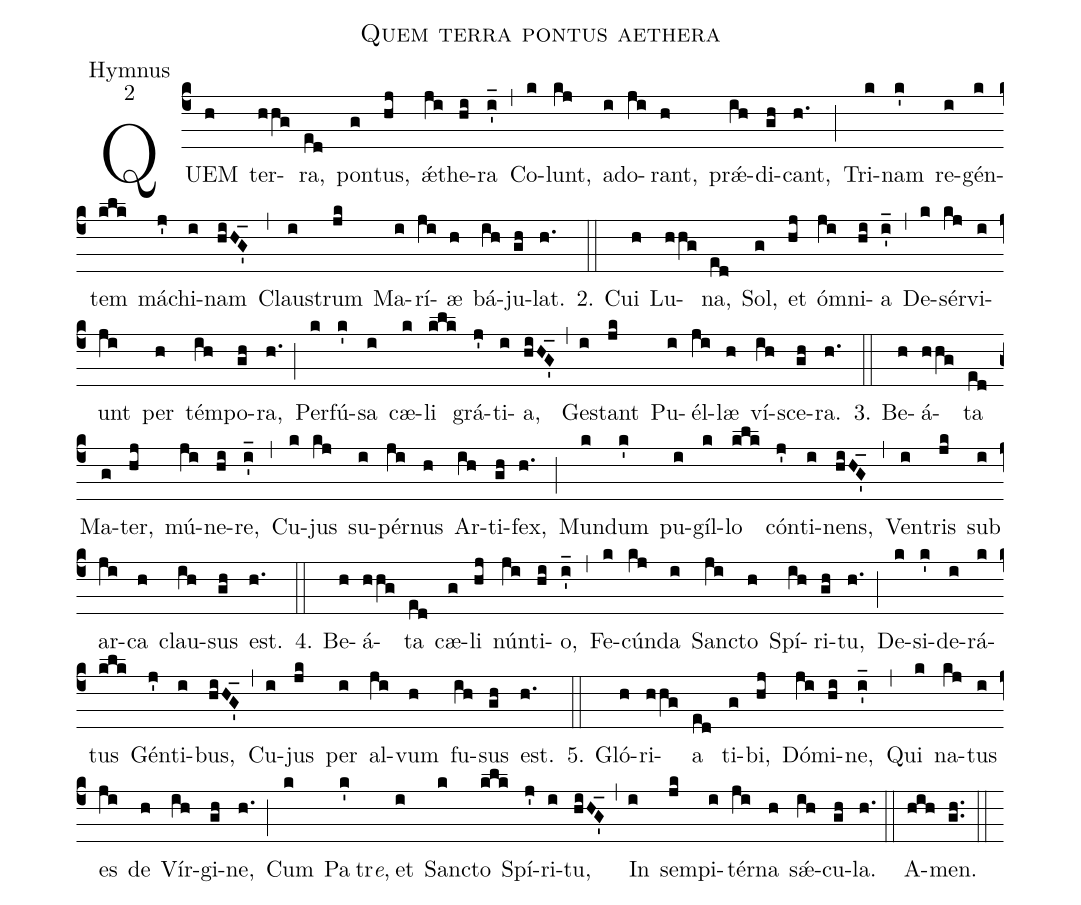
name:Quem terra pontus aethera;
office-part:Hymnus;
mode:2;
%%
(c4)QUEM(h) ter(hhg)ra,(ed) pon(g)tus,(hj) ǽ(ji)the(hi)ra(i'_) (,)
Co(k)lunt,(kj) ad(i)o(ji)rant,(h) prǽ(ih)di(gh)cant,(h.) (;)
Tri(k)nam(k') re(i)gén(k)tem(klk) má(j')chi(i)nam(hiHG'_) (,)
Claus(i)trum(jk) Ma(i)rí(ji)æ(h) bá(ih)ju(gh)lat.(h.) (::)

2. Cui(h) Lu(hhg)na,(ed) Sol,(g) et(hj) óm(ji)ni(hi)a(i'_) (,)
De(k)sér(kj)vi(i)unt(ji) per(h) tém(ih)po(gh)ra,(h.) (;)
Per(k)fú(k')sa(i) cæ(k)li(klk) grá(j')ti(i)a,(hiHG'_) (,)
Ges(i)tant(jk) Pu(i)él(ji)læ(h) ví(ih)sce(gh)ra.(h.) (::)

3. Be(h)á(hhg)ta(ed) Ma(g)ter,(hj) mú(ji)ne(hi)re,(i'_) (,)
Cu(k)jus(kj) su(i)pér(ji)nus(h) Ar(ih)ti(gh)fex,(h.) (;)
Mun(k)dum(k') pu(i)gíl(k)lo(klk) cón(j')ti(i)nens,(hiHG'_) (,)
Ven(i)tris(jk) sub(i) ar(ji)ca(h) clau(ih)sus(gh) est.(h.) (::)

4. Be(h)á(hhg)ta(ed) cæ(g)li(hj) nún(ji)ti(hi)o,(i'_) (,)
Fe(k)cún(kj)da(i) Sanc(ji)to(h) Spí(ih)ri(gh)tu,(h.) (;)
De(k)si(k')de(i)rá(k)tus(klk) Gén(j')ti(i)bus,(hiHG'_) (,)
Cu(i)jus(jk) per(i) al(ji)vum(h) fu(ih)sus(gh) est.(h.) (::)

5. Gló(h)ri(hhg)a(ed) ti(g)bi,(hj) Dó(ji)mi(hi)ne,(i'_) (,)
Qui(k) na(kj)tus(i) es(ji) de(h) Vír(ih)gi(gh)ne,(h.) (;)
Cum(k) Pa(k')tr<i>e</i>,() et(i) Sanc(k)to(klk) Spí(j')ri(i)tu,(hiHG'_) (,)
In(i) sem(jk)pi(i)tér(ji)na(h) sǽ(ih)cu(gh)la.(h.) (::)
A(hih)men.(gh..) (::)
